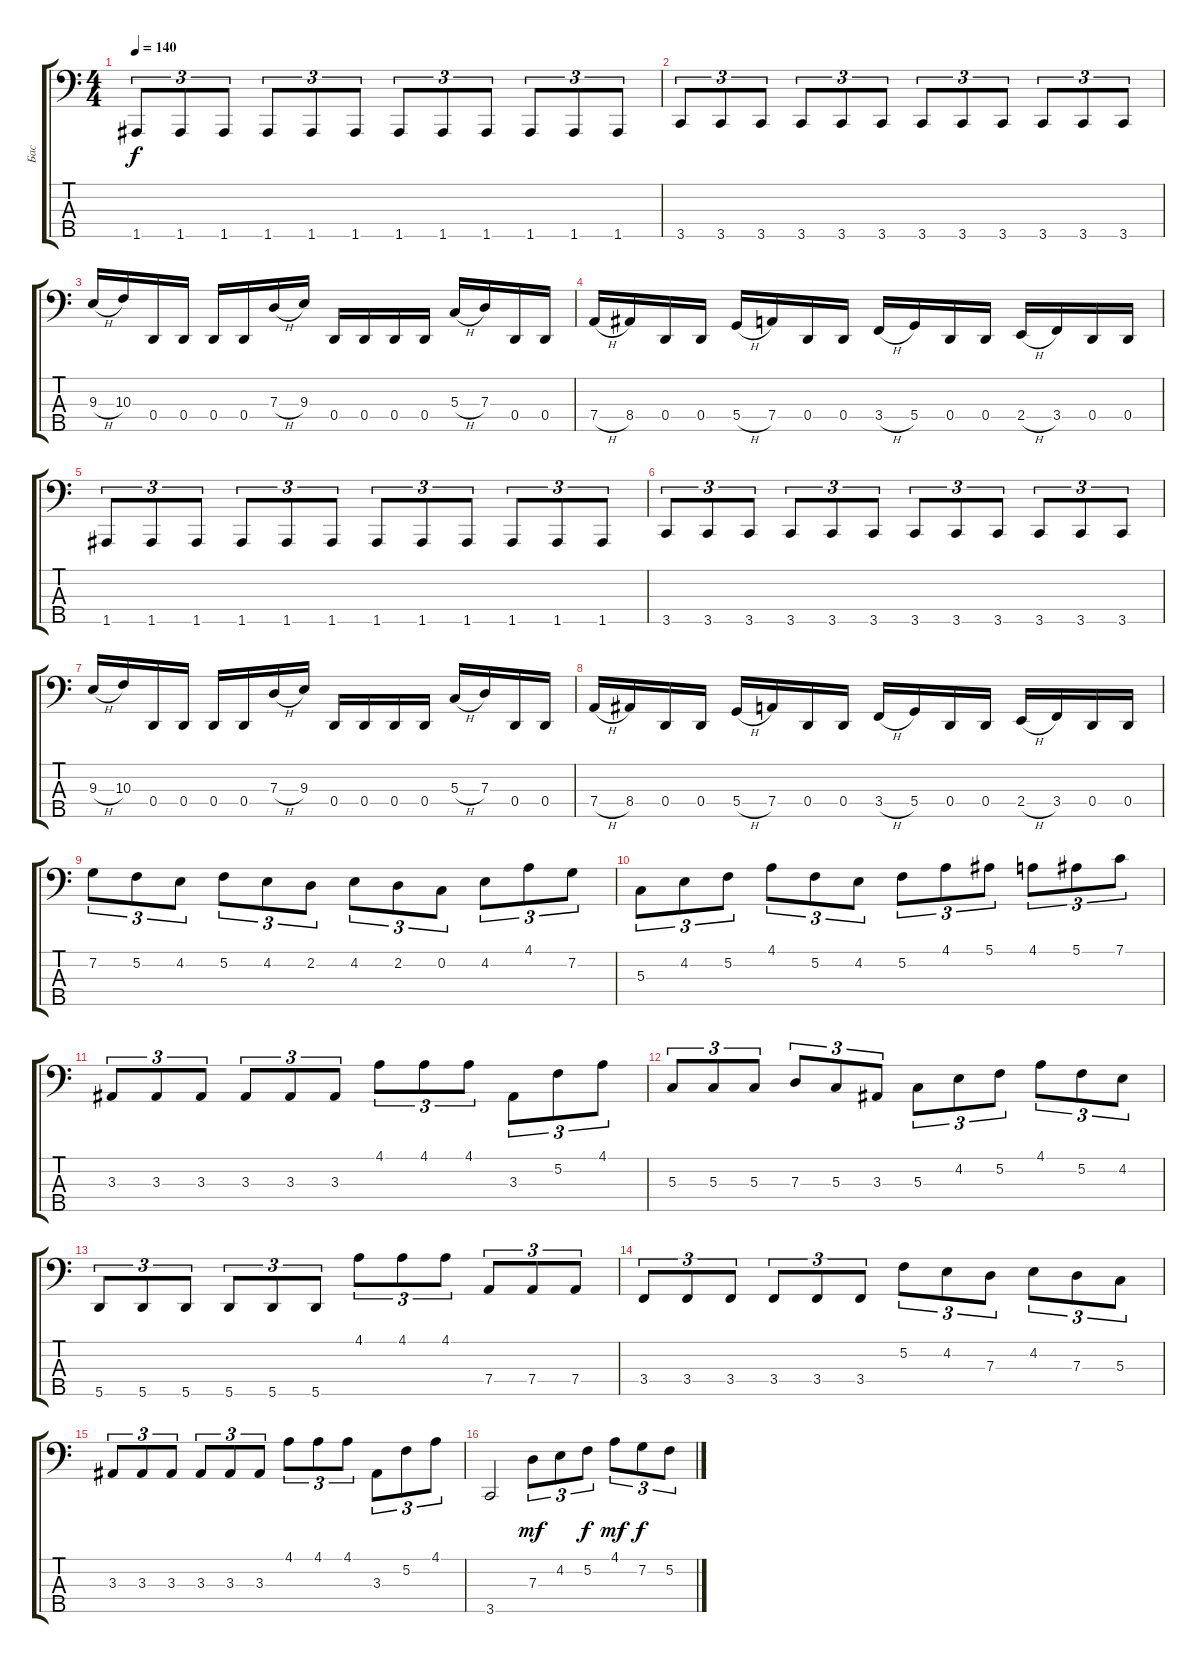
\track ("Бас" "Бас") {instrument electricbassfinger}
\staff {score tabs}
\tuning (F2 C2 G1 D1 A0) {hide}
\ts (4 4)
\tempo 140
\clef f4
\ks c
1.5.8{tu (3 2) dy f} 1.5.8{tu (3 2)} 1.5.8{tu (3 2)} 1.5.8{tu (3 2)} 1.5.8{tu (3 2)} 1.5.8{tu (3 2)} 1.5.8{tu (3 2)} 1.5.8{tu (3 2)} 1.5.8{tu (3 2)} 1.5.8{tu (3 2)} 1.5.8{tu (3 2)} 1.5.8{tu (3 2)} |
3.5.8{tu (3 2)} 3.5.8{tu (3 2)} 3.5.8{tu (3 2)} 3.5.8{tu (3 2)} 3.5.8{tu (3 2)} 3.5.8{tu (3 2)} 3.5.8{tu (3 2)} 3.5.8{tu (3 2)} 3.5.8{tu (3 2)} 3.5.8{tu (3 2)} 3.5.8{tu (3 2)} 3.5.8{tu (3 2)} |
9.3{h}.16 10.3.16 0.4.16 0.4.16 0.4.16 0.4.16 7.3{h}.16 9.3.16 0.4.16 0.4.16 0.4.16 0.4.16 5.3{h}.16 7.3.16 0.4.16 0.4.16 |
7.4{h}.16 8.4.16 0.4.16 0.4.16 5.4{h}.16 7.4.16 0.4.16 0.4.16 3.4{h}.16 5.4.16 0.4.16 0.4.16 2.4{h}.16 3.4.16 0.4.16 0.4.16 |
1.5.8{tu (3 2)} 1.5.8{tu (3 2)} 1.5.8{tu (3 2)} 1.5.8{tu (3 2)} 1.5.8{tu (3 2)} 1.5.8{tu (3 2)} 1.5.8{tu (3 2)} 1.5.8{tu (3 2)} 1.5.8{tu (3 2)} 1.5.8{tu (3 2)} 1.5.8{tu (3 2)} 1.5.8{tu (3 2)} |
3.5.8{tu (3 2)} 3.5.8{tu (3 2)} 3.5.8{tu (3 2)} 3.5.8{tu (3 2)} 3.5.8{tu (3 2)} 3.5.8{tu (3 2)} 3.5.8{tu (3 2)} 3.5.8{tu (3 2)} 3.5.8{tu (3 2)} 3.5.8{tu (3 2)} 3.5.8{tu (3 2)} 3.5.8{tu (3 2)} |
9.3{h}.16 10.3.16 0.4.16 0.4.16 0.4.16 0.4.16 7.3{h}.16 9.3.16 0.4.16 0.4.16 0.4.16 0.4.16 5.3{h}.16 7.3.16 0.4.16 0.4.16 |
7.4{h}.16 8.4.16 0.4.16 0.4.16 5.4{h}.16 7.4.16 0.4.16 0.4.16 3.4{h}.16 5.4.16 0.4.16 0.4.16 2.4{h}.16 3.4.16 0.4.16 0.4.16 |
7.2.8{tu (3 2)} 5.2.8{tu (3 2)} 4.2.8{tu (3 2)} 5.2.8{tu (3 2)} 4.2.8{tu (3 2)} 2.2.8{tu (3 2)} 4.2.8{tu (3 2)} 2.2.8{tu (3 2)} 0.2.8{tu (3 2)} 4.2.8{tu (3 2)} 4.1.8{tu (3 2)} 7.2.8{tu (3 2)} |
5.3.8{tu (3 2)} 4.2.8{tu (3 2)} 5.2.8{tu (3 2)} 4.1.8{tu (3 2)} 5.2.8{tu (3 2)} 4.2.8{tu (3 2)} 5.2.8{tu (3 2)} 4.1.8{tu (3 2)} 5.1.8{tu (3 2)} 4.1.8{tu (3 2)} 5.1.8{tu (3 2)} 7.1.8{tu (3 2)} |
3.3.8{tu (3 2)} 3.3.8{tu (3 2)} 3.3.8{tu (3 2)} 3.3.8{tu (3 2)} 3.3.8{tu (3 2)} 3.3.8{tu (3 2)} 4.1.8{tu (3 2)} 4.1.8{tu (3 2)} 4.1.8{tu (3 2)} 3.3.8{tu (3 2)} 5.2.8{tu (3 2)} 4.1.8{tu (3 2)} |
5.3.8{tu (3 2)} 5.3.8{tu (3 2)} 5.3.8{tu (3 2)} 7.3.8{tu (3 2)} 5.3.8{tu (3 2)} 3.3.8{tu (3 2)} 5.3.8{tu (3 2)} 4.2.8{tu (3 2)} 5.2.8{tu (3 2)} 4.1.8{tu (3 2)} 5.2.8{tu (3 2)} 4.2.8{tu (3 2)} |
5.5.8{tu (3 2)} 5.5.8{tu (3 2)} 5.5.8{tu (3 2)} 5.5.8{tu (3 2)} 5.5.8{tu (3 2)} 5.5.8{tu (3 2)} 4.1.8{tu (3 2)} 4.1.8{tu (3 2)} 4.1.8{tu (3 2)} 7.4.8{tu (3 2)} 7.4.8{tu (3 2)} 7.4.8{tu (3 2)} |
3.4.8{tu (3 2)} 3.4.8{tu (3 2)} 3.4.8{tu (3 2)} 3.4.8{tu (3 2)} 3.4.8{tu (3 2)} 3.4.8{tu (3 2)} 5.2.8{tu (3 2)} 4.2.8{tu (3 2)} 7.3.8{tu (3 2)} 4.2.8{tu (3 2)} 7.3.8{tu (3 2)} 5.3.8{tu (3 2)} |
3.3.8{tu (3 2)} 3.3.8{tu (3 2)} 3.3.8{tu (3 2)} 3.3.8{tu (3 2)} 3.3.8{tu (3 2)} 3.3.8{tu (3 2)} 4.1.8{tu (3 2)} 4.1.8{tu (3 2)} 4.1.8{tu (3 2)} 3.3.8{tu (3 2)} 5.2.8{tu (3 2)} 4.1.8{tu (3 2)} |
3.5.2 7.3.8{tu (3 2) dy mf} 4.2.8{tu (3 2)} 5.2.8{tu (3 2) dy f} 4.1.8{tu (3 2) dy mf} 7.2.8{tu (3 2) dy f} 5.2.8{tu (3 2)}
